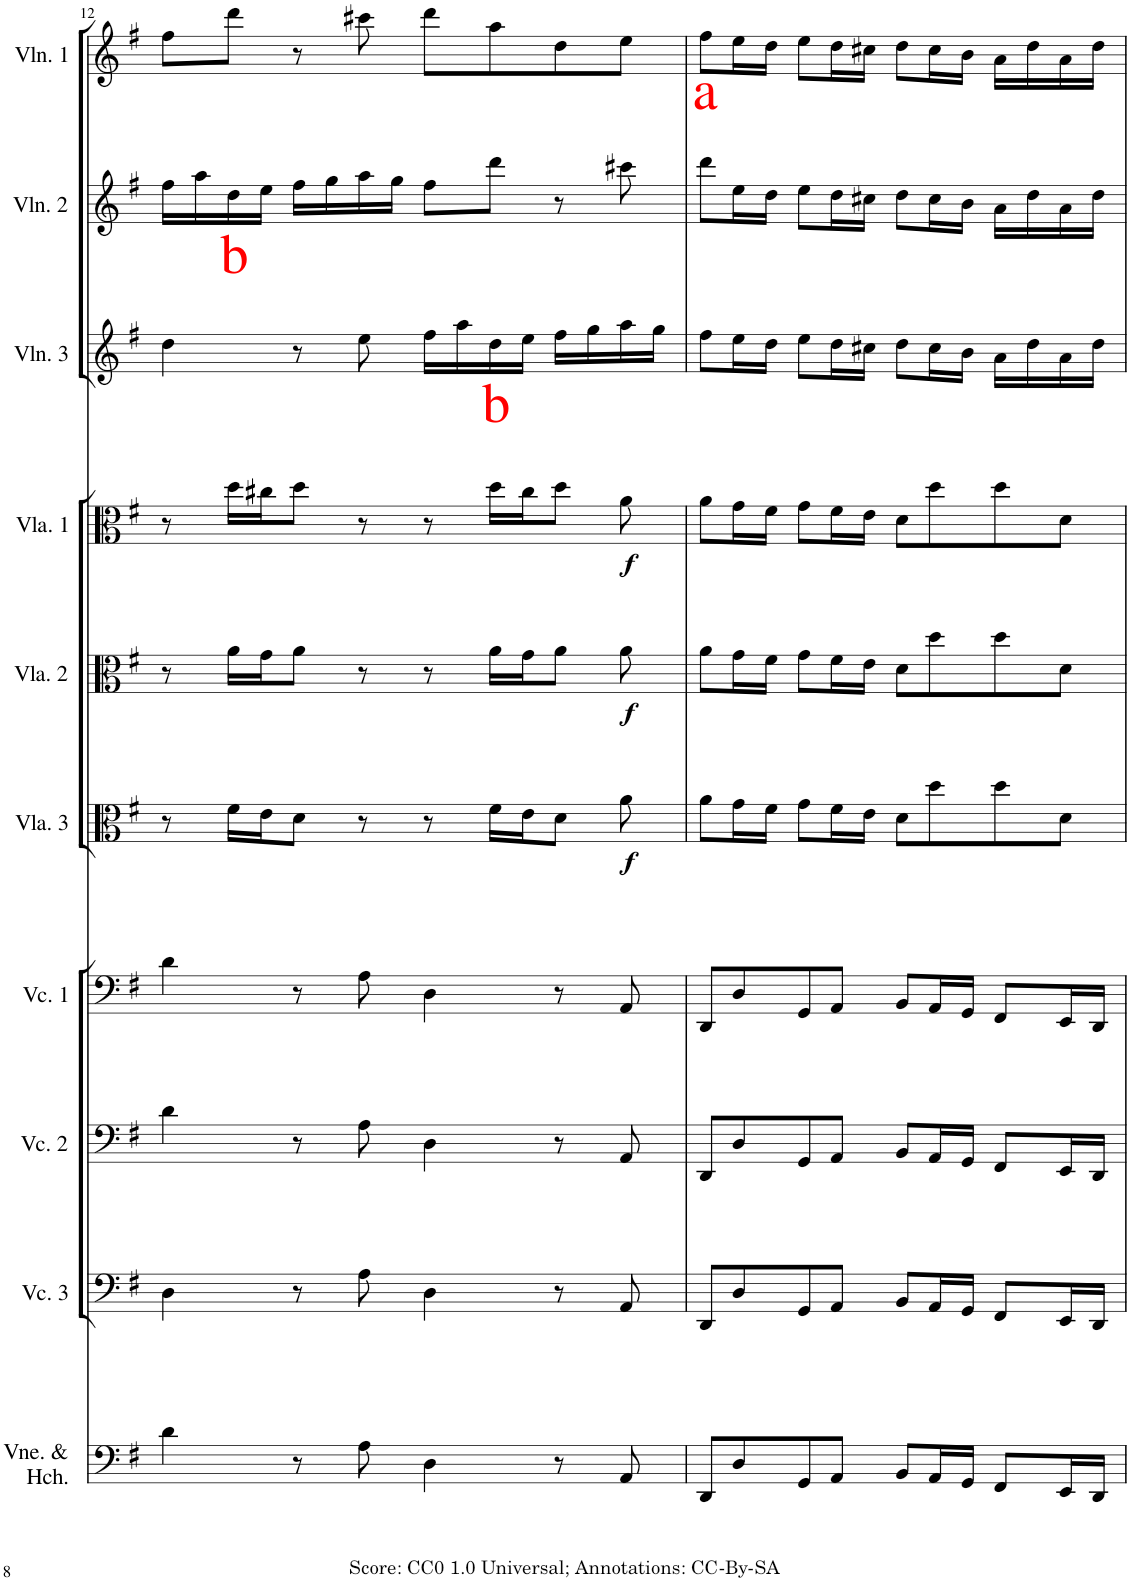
**kern	**kern	**kern	**kern	**kern	**dynam	**kern	**dynam	**kern	**dynam	**kern	**text	**kern	**text	**kern	**text
*part10	*part9	*part8	*part7	*part6	*part6	*part5	*part5	*part4	*part4	*part3	*part3	*part2	*part2	*part1	*part1
*staff10	*staff9	*staff8	*staff7	*staff6	*staff6	*staff5	*staff5	*staff4	*staff4	*staff3	*staff3	*staff2	*staff2	*staff1	*staff1
*I"Violone &amp; Harpsichord	*I"Violoncello 3	*I"Violoncello 2	*I"Violoncello 1	*I"Viola 3	*	*I"Viola 2	*	*I"Viola 1	*	*I"Violin 3	*	*I"Violin 2	*	*I"Violin 1	*
*I'Vne. &amp; Hch.	*I'Vc. 3	*I'Vc. 2	*I'Vc. 1	*I'Vla. 3	*	*I'Vla. 2	*	*I'Vla. 1	*	*I'Vln. 3	*	*I'Vln. 2	*	*I'Vln. 1	*
!!LO:PB:g=z
*clefF4	*clefF4	*clefF4	*clefF4	*clefC3	*	*clefC3	*	*clefC3	*	*clefG2	*	*clefG2	*	*clefG2	*
*k[f#]	*k[f#]	*k[f#]	*k[f#]	*k[f#]	*	*k[f#]	*	*k[f#]	*	*k[f#]	*	*k[f#]	*	*k[f#]	*
*M4/4	*M4/4	*M4/4	*M4/4	*M4/4	*	*M4/4	*	*M4/4	*	*M4/4	*	*M4/4	*	*M4/4	*
*met(c|)	*met(c|)	*met(c|)	*met(c|)	*met(c|)	*	*met(c|)	*	*met(c|)	*	*met(c|)	*	*met(c|)	*	*met(c|)	*
=12	=12	=12	=12	=12	=12	=12	=12	=12	=12	=12	=12	=12	=12	=12	=12
4d\	4D\	4d\	4d\	8r	.	8r	.	8r	.	4dd\	.	16ff#\LL	.	8ff#\L	.
.	.	.	.	.	.	.	.	.	.	.	.	16aa\	.	.	.
!	!	!	!	!	!	!	!	!	!	!	!	!	!LO:LY:b:color=#FF0000	!	!
.	.	.	.	16f#\LL	.	16a\LL	.	16dd\LL	.	.	.	16dd\	b	8ddd\J	.
.	.	.	.	16e\J	.	16g\J	.	16cc#X\J	.	.	.	16ee\JJ	.	.	.
8r	8r	8r	8r	8d\J	.	8a\J	.	8dd\J	.	8r	.	16ff#\LL	.	8r	.
.	.	.	.	.	.	.	.	.	.	.	.	16gg\	.	.	.
8A\	8A\	8A\	8A\	8r	.	8r	.	8r	.	8ee\	.	16aa\	.	8ccc#X\	.
.	.	.	.	.	.	.	.	.	.	.	.	16gg\JJ	.	.	.
4D\	4D\	4D\	4D\	8r	.	8r	.	8r	.	16ff#\LL	.	8ff#\L	.	8ddd\L	.
.	.	.	.	.	.	.	.	.	.	16aa\	.	.	.	.	.
!	!	!	!	!	!	!	!	!	!	!	!LO:LY:b:color=#FF0000	!	!	!	!
.	.	.	.	16f#\LL	.	16a\LL	.	16dd\LL	.	16dd\	b	8ddd\J	.	8aa\	.
.	.	.	.	16e\J	.	16g\J	.	16cc#\J	.	16ee\JJ	.	.	.	.	.
8r	8r	8r	8r	8d\J	.	8a\J	.	8dd\J	.	16ff#\LL	.	8r	.	8dd\	.
.	.	.	.	.	.	.	.	.	.	16gg\	.	.	.	.	.
!	!	!	!	!	!LO:DY:b	!	!LO:DY:b	!	!LO:DY:b	!	!	!	!	!	!
8AA/	8AA/	8AA/	8AA/	8a\	f	8a\	f	8a\	f	16aa\	.	8ccc#X\	.	8ee\J	.
.	.	.	.	.	.	.	.	.	.	16gg\JJ	.	.	.	.	.
=13	=13	=13	=13	=13	=13	=13	=13	=13	=13	=13	=13	=13	=13	=13	=13
!	!	!	!	!	!	!	!	!	!	!	!	!	!	!	!LO:LY:b:color=#FF0000
8DD/L	8DD/L	8DD/L	8DD/L	8a\L	.	8a\L	.	8a\L	.	8ff#\L	.	8ddd\L	.	8ff#\L	a
8D/	8D/	8D/	8D/	16g\L	.	16g\L	.	16g\L	.	16ee\L	.	16ee\L	.	16ee\L	.
.	.	.	.	16f#\JJ	.	16f#\JJ	.	16f#\JJ	.	16dd\JJ	.	16dd\JJ	.	16dd\JJ	.
8GG/	8GG/	8GG/	8GG/	8g\L	.	8g\L	.	8g\L	.	8ee\L	.	8ee\L	.	8ee\L	.
8AA/J	8AA/J	8AA/J	8AA/J	16f#\L	.	16f#\L	.	16f#\L	.	16dd\L	.	16dd\L	.	16dd\L	.
.	.	.	.	16e\JJ	.	16e\JJ	.	16e\JJ	.	16cc#X\JJ	.	16cc#X\JJ	.	16cc#X\JJ	.
8BB/L	8BB/L	8BB/L	8BB/L	8d\L	.	8d\L	.	8d\L	.	8dd\L	.	8dd\L	.	8dd\L	.
16AA/L	16AA/L	16AA/L	16AA/L	8dd\	.	8dd\	.	8dd\	.	16cc#\L	.	16cc#\L	.	16cc#\L	.
16GG/JJ	16GG/JJ	16GG/JJ	16GG/JJ	.	.	.	.	.	.	16b\JJ	.	16b\JJ	.	16b\JJ	.
8FF#/L	8FF#/L	8FF#/L	8FF#/L	8dd\	.	8dd\	.	8dd\	.	16a\LL	.	16a\LL	.	16a\LL	.
.	.	.	.	.	.	.	.	.	.	16dd\	.	16dd\	.	16dd\	.
16EE/L	16EE/L	16EE/L	16EE/L	8d\J	.	8d\J	.	8d\J	.	16a\	.	16a\	.	16a\	.
16DD/JJ	16DD/JJ	16DD/JJ	16DD/JJ	.	.	.	.	.	.	16dd\JJ	.	16dd\JJ	.	16dd\JJ	.
=	=	=	=	=	=	=	=	=	=	=	=	=	=	=	=
*-	*-	*-	*-	*-	*-	*-	*-	*-	*-	*-	*-	*-	*-	*-	*-
